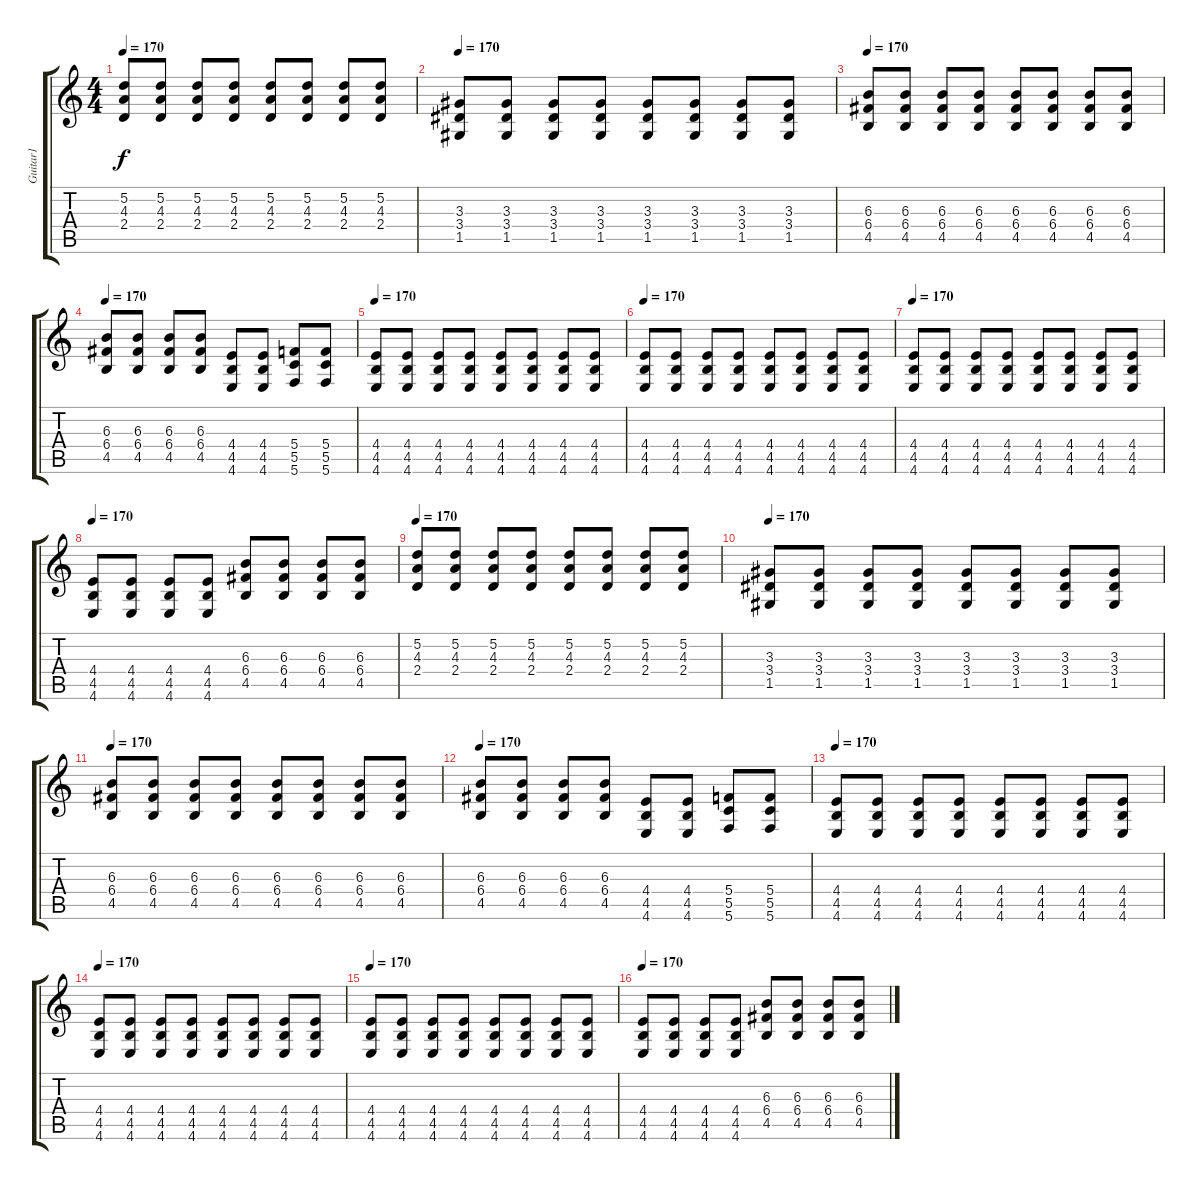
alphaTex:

\track ("Guitar1" "Guitar1") {instrument distortionguitar}
\staff {score tabs}
\tuning (D4 A3 F3 C3 G2 C2) {hide}
\ts (4 4)
\tempo 170
\clef g2
\ks c
(5.2 4.3 2.4).8{dy f} (5.2 4.3 2.4).8 (5.2 4.3 2.4).8 (5.2 4.3 2.4).8 (5.2 4.3 2.4).8 (5.2 4.3 2.4).8 (5.2 4.3 2.4).8 (5.2 4.3 2.4).8 |
\tempo 170
(3.3 3.4 1.5).8 (3.3 3.4 1.5).8 (3.3 3.4 1.5).8 (3.3 3.4 1.5).8 (3.3 3.4 1.5).8 (3.3 3.4 1.5).8 (3.3 3.4 1.5).8 (3.3 3.4 1.5).8 |
\tempo 170
(6.3 6.4 4.5).8 (6.3 6.4 4.5).8 (6.3 6.4 4.5).8 (6.3 6.4 4.5).8 (6.3 6.4 4.5).8 (6.3 6.4 4.5).8 (6.3 6.4 4.5).8 (6.3 6.4 4.5).8 |
\tempo 170
(6.3 6.4 4.5).8 (6.3 6.4 4.5).8 (6.3 6.4 4.5).8 (6.3 6.4 4.5).8 (4.4 4.5 4.6).8 (4.4 4.5 4.6).8 (5.4 5.5 5.6).8 (5.4 5.5 5.6).8 |
\tempo 170
(4.4 4.5 4.6).8 (4.4 4.5 4.6).8 (4.4 4.5 4.6).8 (4.4 4.5 4.6).8 (4.4 4.5 4.6).8 (4.4 4.5 4.6).8 (4.4 4.5 4.6).8 (4.4 4.5 4.6).8 |
\tempo 170
(4.4 4.5 4.6).8 (4.4 4.5 4.6).8 (4.4 4.5 4.6).8 (4.4 4.5 4.6).8 (4.4 4.5 4.6).8 (4.4 4.5 4.6).8 (4.4 4.5 4.6).8 (4.4 4.5 4.6).8 |
\tempo 170
(4.4 4.5 4.6).8 (4.4 4.5 4.6).8 (4.4 4.5 4.6).8 (4.4 4.5 4.6).8 (4.4 4.5 4.6).8 (4.4 4.5 4.6).8 (4.4 4.5 4.6).8 (4.4 4.5 4.6).8 |
\tempo 170
(4.4 4.5 4.6).8 (4.4 4.5 4.6).8 (4.4 4.5 4.6).8 (4.4 4.5 4.6).8 (6.3 6.4 4.5).8 (6.3 6.4 4.5).8 (6.3 6.4 4.5).8 (6.3 6.4 4.5).8 |
\tempo 170
(5.2 4.3 2.4).8 (5.2 4.3 2.4).8 (5.2 4.3 2.4).8 (5.2 4.3 2.4).8 (5.2 4.3 2.4).8 (5.2 4.3 2.4).8 (5.2 4.3 2.4).8 (5.2 4.3 2.4).8 |
\tempo 170
(3.3 3.4 1.5).8 (3.3 3.4 1.5).8 (3.3 3.4 1.5).8 (3.3 3.4 1.5).8 (3.3 3.4 1.5).8 (3.3 3.4 1.5).8 (3.3 3.4 1.5).8 (3.3 3.4 1.5).8 |
\tempo 170
(6.3 6.4 4.5).8 (6.3 6.4 4.5).8 (6.3 6.4 4.5).8 (6.3 6.4 4.5).8 (6.3 6.4 4.5).8 (6.3 6.4 4.5).8 (6.3 6.4 4.5).8 (6.3 6.4 4.5).8 |
\tempo 170
(6.3 6.4 4.5).8 (6.3 6.4 4.5).8 (6.3 6.4 4.5).8 (6.3 6.4 4.5).8 (4.4 4.5 4.6).8 (4.4 4.5 4.6).8 (5.4 5.5 5.6).8 (5.4 5.5 5.6).8 |
\tempo 170
(4.4 4.5 4.6).8 (4.4 4.5 4.6).8 (4.4 4.5 4.6).8 (4.4 4.5 4.6).8 (4.4 4.5 4.6).8 (4.4 4.5 4.6).8 (4.4 4.5 4.6).8 (4.4 4.5 4.6).8 |
\tempo 170
(4.4 4.5 4.6).8 (4.4 4.5 4.6).8 (4.4 4.5 4.6).8 (4.4 4.5 4.6).8 (4.4 4.5 4.6).8 (4.4 4.5 4.6).8 (4.4 4.5 4.6).8 (4.4 4.5 4.6).8 |
\tempo 170
(4.4 4.5 4.6).8 (4.4 4.5 4.6).8 (4.4 4.5 4.6).8 (4.4 4.5 4.6).8 (4.4 4.5 4.6).8 (4.4 4.5 4.6).8 (4.4 4.5 4.6).8 (4.4 4.5 4.6).8 |
\tempo 170
(4.4 4.5 4.6).8 (4.4 4.5 4.6).8 (4.4 4.5 4.6).8 (4.4 4.5 4.6).8 (6.3 6.4 4.5).8 (6.3 6.4 4.5).8 (6.3 6.4 4.5).8 (6.3 6.4 4.5).8
